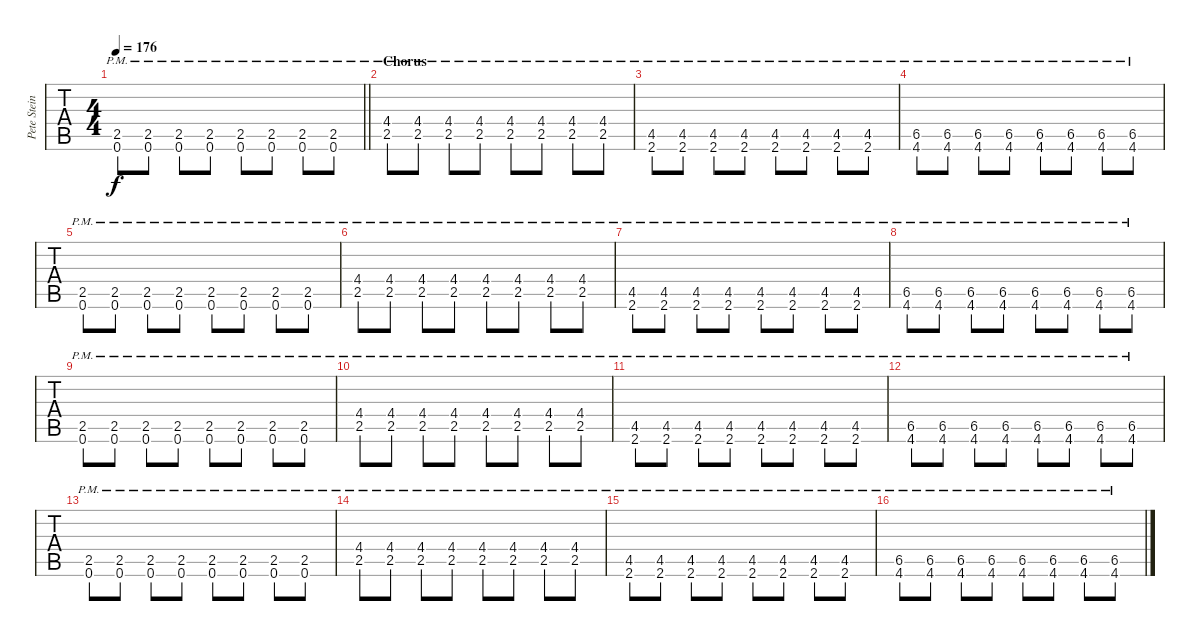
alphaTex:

\track ("Pete Steinkopf - Guitar One" "Pete Stein") {instrument distortionguitar}
\staff {tabs}
\tuning (E4 B3 G3 D3 A2 E2) {hide}
\ts (4 4)
\tempo 176
\clef g2
\barLineRight lightlight
\ks b
(2.5{pm} 0.6{pm}).8{dy f} (2.5{pm} 0.6{pm}).8 (2.5{pm} 0.6{pm}).8 (2.5{pm} 0.6{pm}).8 (2.5{pm} 0.6{pm}).8 (2.5{pm} 0.6{pm}).8 (2.5{pm} 0.6{pm}).8 (2.5{pm} 0.6{pm}).8 |
\section ("" "Chorus")
(4.4{pm} 2.5{pm}).8 (4.4{pm} 2.5{pm}).8 (4.4{pm} 2.5{pm}).8 (4.4{pm} 2.5{pm}).8 (4.4{pm} 2.5{pm}).8 (4.4{pm} 2.5{pm}).8 (4.4{pm} 2.5{pm}).8 (4.4{pm} 2.5{pm}).8 |
(4.5{pm} 2.6{pm}).8 (4.5{pm} 2.6{pm}).8 (4.5{pm} 2.6{pm}).8 (4.5{pm} 2.6{pm}).8 (4.5{pm} 2.6{pm}).8 (4.5{pm} 2.6{pm}).8 (4.5{pm} 2.6{pm}).8 (4.5{pm} 2.6{pm}).8 |
(6.5{pm} 4.6{pm}).8 (6.5{pm} 4.6{pm}).8 (6.5{pm} 4.6{pm}).8 (6.5{pm} 4.6{pm}).8 (6.5{pm} 4.6{pm}).8 (6.5{pm} 4.6{pm}).8 (6.5{pm} 4.6{pm}).8 (6.5{pm} 4.6{pm}).8 |
(2.5{pm} 0.6{pm}).8 (2.5{pm} 0.6{pm}).8 (2.5{pm} 0.6{pm}).8 (2.5{pm} 0.6{pm}).8 (2.5{pm} 0.6{pm}).8 (2.5{pm} 0.6{pm}).8 (2.5{pm} 0.6{pm}).8 (2.5{pm} 0.6{pm}).8 |
(4.4{pm} 2.5{pm}).8 (4.4{pm} 2.5{pm}).8 (4.4{pm} 2.5{pm}).8 (4.4{pm} 2.5{pm}).8 (4.4{pm} 2.5{pm}).8 (4.4{pm} 2.5{pm}).8 (4.4{pm} 2.5{pm}).8 (4.4{pm} 2.5{pm}).8 |
(4.5{pm} 2.6{pm}).8 (4.5{pm} 2.6{pm}).8 (4.5{pm} 2.6{pm}).8 (4.5{pm} 2.6{pm}).8 (4.5{pm} 2.6{pm}).8 (4.5{pm} 2.6{pm}).8 (4.5{pm} 2.6{pm}).8 (4.5{pm} 2.6{pm}).8 |
(6.5{pm} 4.6{pm}).8 (6.5{pm} 4.6{pm}).8 (6.5{pm} 4.6{pm}).8 (6.5{pm} 4.6{pm}).8 (6.5{pm} 4.6{pm}).8 (6.5{pm} 4.6{pm}).8 (6.5{pm} 4.6{pm}).8 (6.5{pm} 4.6{pm}).8 |
(2.5{pm} 0.6{pm}).8 (2.5{pm} 0.6{pm}).8 (2.5{pm} 0.6{pm}).8 (2.5{pm} 0.6{pm}).8 (2.5{pm} 0.6{pm}).8 (2.5{pm} 0.6{pm}).8 (2.5{pm} 0.6{pm}).8 (2.5{pm} 0.6{pm}).8 |
(4.4{pm} 2.5{pm}).8 (4.4{pm} 2.5{pm}).8 (4.4{pm} 2.5{pm}).8 (4.4{pm} 2.5{pm}).8 (4.4{pm} 2.5{pm}).8 (4.4{pm} 2.5{pm}).8 (4.4{pm} 2.5{pm}).8 (4.4{pm} 2.5{pm}).8 |
(4.5{pm} 2.6{pm}).8 (4.5{pm} 2.6{pm}).8 (4.5{pm} 2.6{pm}).8 (4.5{pm} 2.6{pm}).8 (4.5{pm} 2.6{pm}).8 (4.5{pm} 2.6{pm}).8 (4.5{pm} 2.6{pm}).8 (4.5{pm} 2.6{pm}).8 |
(6.5{pm} 4.6{pm}).8 (6.5{pm} 4.6{pm}).8 (6.5{pm} 4.6{pm}).8 (6.5{pm} 4.6{pm}).8 (6.5{pm} 4.6{pm}).8 (6.5{pm} 4.6{pm}).8 (6.5{pm} 4.6{pm}).8 (6.5{pm} 4.6{pm}).8 |
(2.5{pm} 0.6{pm}).8 (2.5{pm} 0.6{pm}).8 (2.5{pm} 0.6{pm}).8 (2.5{pm} 0.6{pm}).8 (2.5{pm} 0.6{pm}).8 (2.5{pm} 0.6{pm}).8 (2.5{pm} 0.6{pm}).8 (2.5{pm} 0.6{pm}).8 |
(4.4{pm} 2.5{pm}).8 (4.4{pm} 2.5{pm}).8 (4.4{pm} 2.5{pm}).8 (4.4{pm} 2.5{pm}).8 (4.4{pm} 2.5{pm}).8 (4.4{pm} 2.5{pm}).8 (4.4{pm} 2.5{pm}).8 (4.4{pm} 2.5{pm}).8 |
(4.5{pm} 2.6{pm}).8 (4.5{pm} 2.6{pm}).8 (4.5{pm} 2.6{pm}).8 (4.5{pm} 2.6{pm}).8 (4.5{pm} 2.6{pm}).8 (4.5{pm} 2.6{pm}).8 (4.5{pm} 2.6{pm}).8 (4.5{pm} 2.6{pm}).8 |
(6.5{pm} 4.6{pm}).8 (6.5{pm} 4.6{pm}).8 (6.5{pm} 4.6{pm}).8 (6.5{pm} 4.6{pm}).8 (6.5{pm} 4.6{pm}).8 (6.5{pm} 4.6{pm}).8 (6.5{pm} 4.6{pm}).8 (6.5{pm} 4.6{pm}).8
